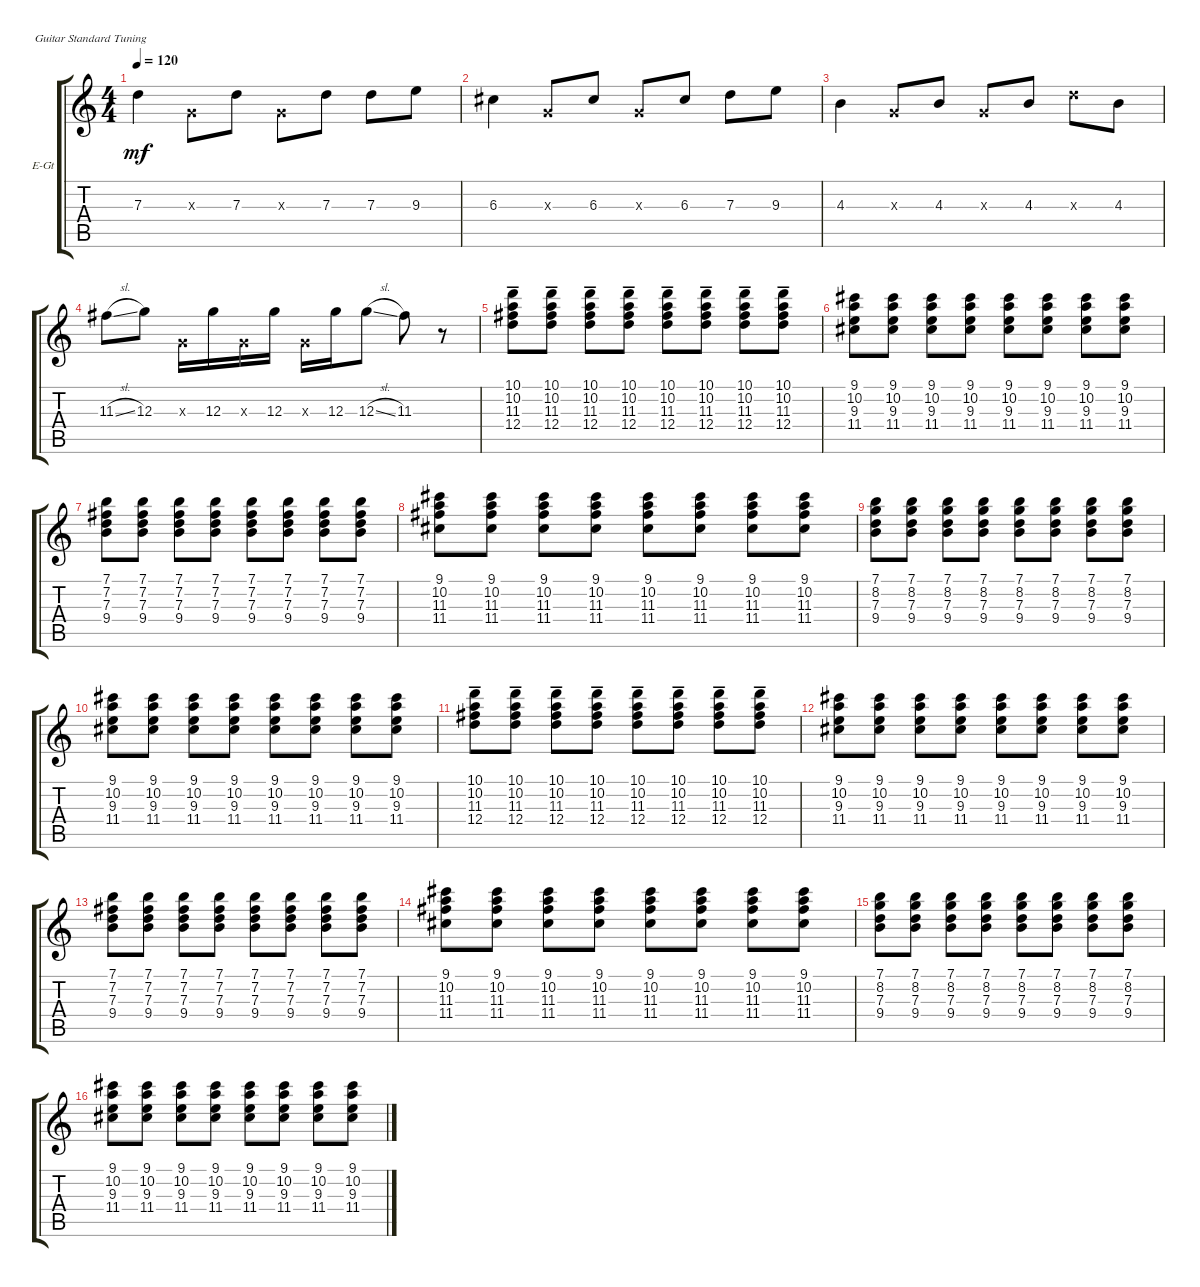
\defaultSystemsLayout 4
\bracketExtendMode groupsimilarinstruments
\firstSystemTrackNameOrientation horizontal
\otherSystemsTrackNameOrientation horizontal
\track ("Electric Guitar" "E-Gt") {instrument electricguitarclean}
\staff {score tabs}
\tuning (E4 B3 G3 D3 A2 E2)
\ts (4 4)
\tempo 120
\clef g2
\ks c
7.3.4{dy mf} 0.3{x}.8 7.3.8 0.3{x}.8 7.3.8 7.3.8 9.3.8 |
6.3.4 0.3{x}.8 6.3.8 0.3{x}.8 6.3.8 7.3.8 9.3.8 |
4.3.4 0.3{x}.8 4.3.8 0.3{x}.8 4.3.8 7.3{x}.8 4.3.8 |
11.3{sl}.8 12.3.8 0.3{x}.16 12.3.16 0.3{x}.16 12.3.16 0.3{x}.16 12.3.16 12.3{sl}.8 11.3.8 r.8 |
(10.1{ten} 10.2{ten} 11.3{ten} 12.4{ten}).8 (10.1{ten} 10.2{ten} 11.3{ten} 12.4{ten}).8 (10.1{ten} 10.2{ten} 11.3{ten} 12.4{ten}).8 (10.1{ten} 10.2{ten} 11.3{ten} 12.4{ten}).8 (10.1{ten} 10.2{ten} 11.3{ten} 12.4{ten}).8 (10.1{ten} 10.2{ten} 11.3{ten} 12.4{ten}).8 (10.1{ten} 10.2{ten} 11.3{ten} 12.4{ten}).8 (10.1{ten} 10.2{ten} 11.3{ten} 12.4{ten}).8 |
(9.1 10.2 9.3 11.4).8 (9.1 10.2 9.3 11.4).8 (9.1 10.2 9.3 11.4).8 (9.1 10.2 9.3 11.4).8 (9.1 10.2 9.3 11.4).8 (9.1 10.2 9.3 11.4).8 (9.1 10.2 9.3 11.4).8 (9.1 10.2 9.3 11.4).8 |
(9.4 7.3 7.2 7.1).8 (9.4 7.3 7.2 7.1).8 (9.4 7.3 7.2 7.1).8 (9.4 7.3 7.2 7.1).8 (9.4 7.3 7.2 7.1).8 (9.4 7.3 7.2 7.1).8 (9.4 7.3 7.2 7.1).8 (9.4 7.3 7.2 7.1).8 |
(11.4 11.3 10.2 9.1).8 (11.4 11.3 10.2 9.1).8 (11.4 11.3 10.2 9.1).8 (11.4 11.3 10.2 9.1).8 (11.4 11.3 10.2 9.1).8 (11.4 11.3 10.2 9.1).8 (11.4 11.3 10.2 9.1).8 (11.4 11.3 10.2 9.1).8 |
(9.4 7.3 8.2 7.1).8 (9.4 7.3 8.2 7.1).8 (9.4 7.3 8.2 7.1).8 (9.4 7.3 8.2 7.1).8 (9.4 7.3 8.2 7.1).8 (9.4 7.3 8.2 7.1).8 (9.4 7.3 8.2 7.1).8 (9.4 7.3 8.2 7.1).8 |
(9.1 10.2 9.3 11.4).8 (9.1 10.2 9.3 11.4).8 (9.1 10.2 9.3 11.4).8 (9.1 10.2 9.3 11.4).8 (9.1 10.2 9.3 11.4).8 (9.1 10.2 9.3 11.4).8 (9.1 10.2 9.3 11.4).8 (9.1 10.2 9.3 11.4).8 |
(10.1{ten} 10.2{ten} 11.3{ten} 12.4{ten}).8 (10.1{ten} 10.2{ten} 11.3{ten} 12.4{ten}).8 (10.1{ten} 10.2{ten} 11.3{ten} 12.4{ten}).8 (10.1{ten} 10.2{ten} 11.3{ten} 12.4{ten}).8 (10.1{ten} 10.2{ten} 11.3{ten} 12.4{ten}).8 (10.1{ten} 10.2{ten} 11.3{ten} 12.4{ten}).8 (10.1{ten} 10.2{ten} 11.3{ten} 12.4{ten}).8 (10.1{ten} 10.2{ten} 11.3{ten} 12.4{ten}).8 |
(9.1 10.2 9.3 11.4).8 (9.1 10.2 9.3 11.4).8 (9.1 10.2 9.3 11.4).8 (9.1 10.2 9.3 11.4).8 (9.1 10.2 9.3 11.4).8 (9.1 10.2 9.3 11.4).8 (9.1 10.2 9.3 11.4).8 (9.1 10.2 9.3 11.4).8 |
(9.4 7.3 7.2 7.1).8 (9.4 7.3 7.2 7.1).8 (9.4 7.3 7.2 7.1).8 (9.4 7.3 7.2 7.1).8 (9.4 7.3 7.2 7.1).8 (9.4 7.3 7.2 7.1).8 (9.4 7.3 7.2 7.1).8 (9.4 7.3 7.2 7.1).8 |
(11.4 11.3 10.2 9.1).8 (11.4 11.3 10.2 9.1).8 (11.4 11.3 10.2 9.1).8 (11.4 11.3 10.2 9.1).8 (11.4 11.3 10.2 9.1).8 (11.4 11.3 10.2 9.1).8 (11.4 11.3 10.2 9.1).8 (11.4 11.3 10.2 9.1).8 |
(9.4 7.3 8.2 7.1).8 (9.4 7.3 8.2 7.1).8 (9.4 7.3 8.2 7.1).8 (9.4 7.3 8.2 7.1).8 (9.4 7.3 8.2 7.1).8 (9.4 7.3 8.2 7.1).8 (9.4 7.3 8.2 7.1).8 (9.4 7.3 8.2 7.1).8 |
(9.1 10.2 9.3 11.4).8 (9.1 10.2 9.3 11.4).8 (9.1 10.2 9.3 11.4).8 (9.1 10.2 9.3 11.4).8 (9.1 10.2 9.3 11.4).8 (9.1 10.2 9.3 11.4).8 (9.1 10.2 9.3 11.4).8 (9.1 10.2 9.3 11.4).8
